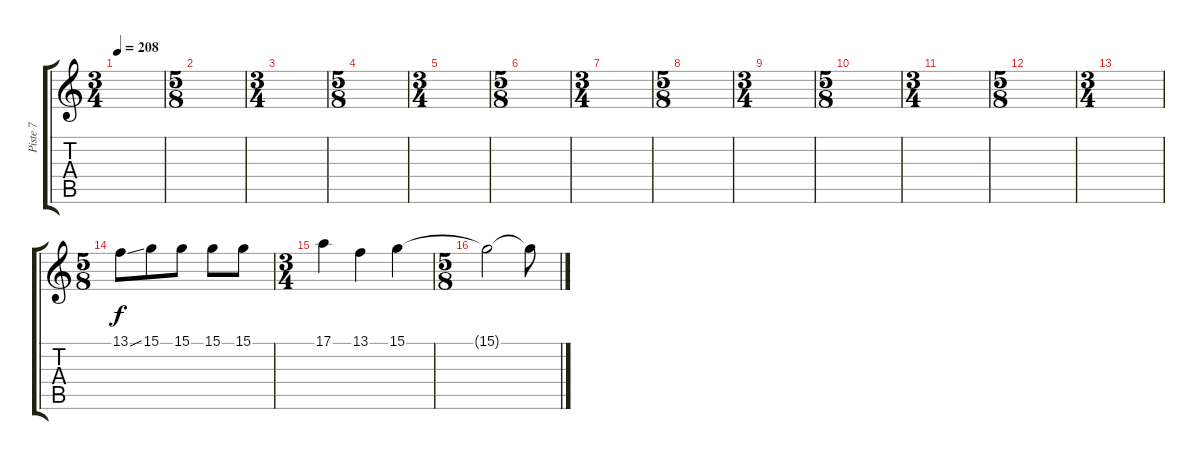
\track ("Piste 7" "Piste 7") {instrument trombone}
\staff {score tabs}
\tuning (E4 B3 G3 D3 A2 E2) {hide}
\ts (3 4)
\tempo 208
\clef g2
\ks c
|
\ts (5 8)
|
\ts (3 4)
|
\ts (5 8)
|
\ts (3 4)
|
\ts (5 8)
|
\ts (3 4)
|
\ts (5 8)
|
\ts (3 4)
|
\ts (5 8)
|
\ts (3 4)
|
\ts (5 8)
|
\ts (3 4)
|
\ts (5 8)
13.1{ss}.8 15.1.8 15.1.8 15.1.8 15.1.8 |
\ts (3 4)
17.1.4 13.1.4 15.1.4 |
\ts (5 8)
15.1{t}.2 15.1{t}.8
